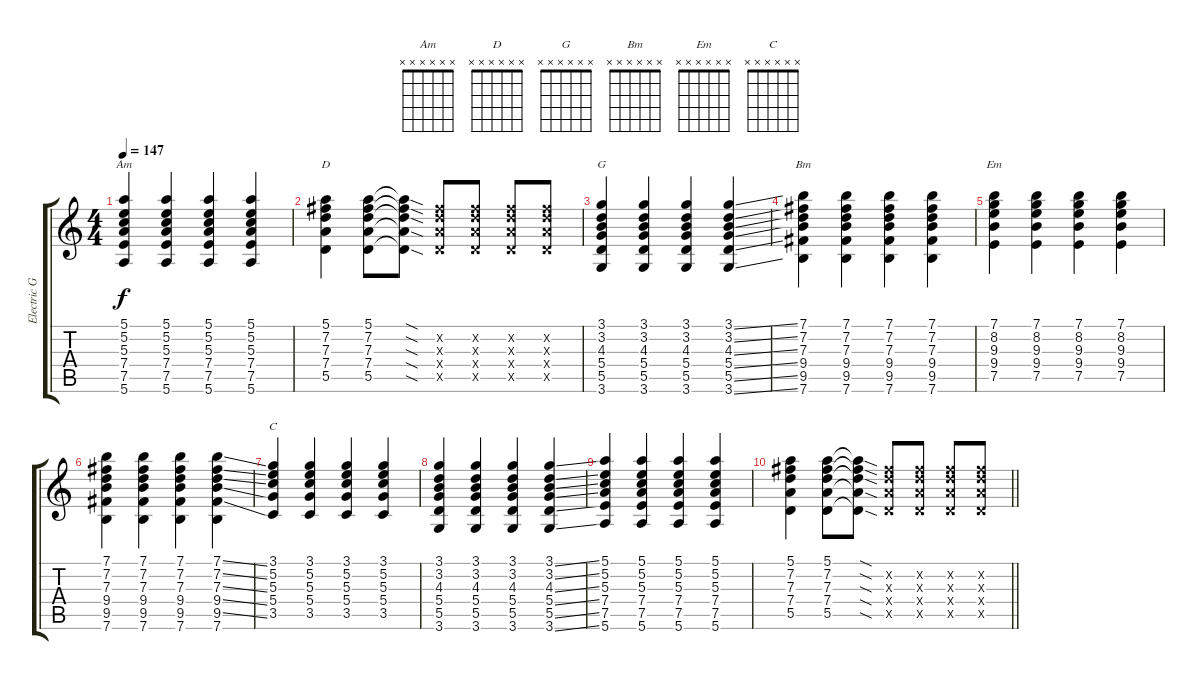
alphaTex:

\track ("Electric Guitar" "Electric G") {instrument overdrivenguitar}
\staff {score tabs}
\tuning (E4 B3 G3 D3 A2 E2) {hide}
\chord ("Am" x x x x x x)
\chord ("D" x x x x x x)
\chord ("G" x x x x x x)
\chord ("Bm" x x x x x x)
\chord ("Em" x x x x x x)
\chord ("C" x x x x x x)
\ts (4 4)
\tempo 147
\clef g2
\ks c
(5.1 5.2 5.3 7.4 7.5 5.6).4{ch "Am" dy f} (5.1 5.2 5.3 7.4 7.5 5.6).4 (5.1 5.2 5.3 7.4 7.5 5.6).4 (5.1 5.2 5.3 7.4 7.5 5.6).4 |
(5.1 7.2 7.3 7.4 5.5).4{ch "D"} (5.1 7.2 7.3 7.4 5.5).8 (5.1{sod t} 7.2{sod t} 7.3{sod t} 7.4{sod t} 5.5{sod t}).8 (7.2{x} 7.3{x} 7.4{x} 5.5{x}).8 (7.2{x} 7.3{x} 7.4{x} 5.5{x}).8 (7.2{x} 7.3{x} 7.4{x} 5.5{x}).8 (7.2{x} 7.3{x} 7.4{x} 5.5{x}).8 |
(3.1 3.2 4.3 5.4 5.5 3.6).4{ch "G"} (3.1 3.2 4.3 5.4 5.5 3.6).4 (3.1 3.2 4.3 5.4 5.5 3.6).4 (3.1{ss} 3.2{ss} 4.3{ss} 5.4{ss} 5.5{ss} 3.6{ss}).4 |
(7.1 7.2 7.3 9.4 9.5 7.6).4{ch "Bm"} (7.1 7.2 7.3 9.4 9.5 7.6).4 (7.1 7.2 7.3 9.4 9.5 7.6).4 (7.1 7.2 7.3 9.4 9.5 7.6).4 |
(7.1 8.2 9.3 9.4 7.5).4{ch "Em"} (7.1 8.2 9.3 9.4 7.5).4 (7.1 8.2 9.3 9.4 7.5).4 (7.1 8.2 9.3 9.4 7.5).4 |
(7.1 7.2 7.3 9.4 9.5 7.6).4 (7.1 7.2 7.3 9.4 9.5 7.6).4 (7.1 7.2 7.3 9.4 9.5 7.6).4 (7.1{ss} 7.2{ss} 7.3{ss} 9.4{ss} 9.5{ss} 7.6).4 |
(3.1 5.2 5.3 5.4 3.5).4{ch "C"} (3.1 5.2 5.3 5.4 3.5).4 (3.1 5.2 5.3 5.4 3.5).4 (3.1 5.2 5.3 5.4 3.5).4 |
(3.1 3.2 4.3 5.4 5.5 3.6).4 (3.1 3.2 4.3 5.4 5.5 3.6).4 (3.1 3.2 4.3 5.4 5.5 3.6).4 (3.1{ss} 3.2{ss} 4.3{ss} 5.4{ss} 5.5{ss} 3.6{ss}).4 |
(5.1 5.2 5.3 7.4 7.5 5.6).4 (5.1 5.2 5.3 7.4 7.5 5.6).4 (5.1 5.2 5.3 7.4 7.5 5.6).4 (5.1 5.2 5.3 7.4 7.5 5.6).4 |
\barLineRight lightlight
(5.1 7.2 7.3 7.4 5.5).4 (5.1 7.2 7.3 7.4 5.5).8 (5.1{sod t} 7.2{sod t} 7.3{sod t} 7.4{sod t} 5.5{sod t}).8 (7.2{x} 7.3{x} 7.4{x} 5.5{x}).8 (7.2{x} 7.3{x} 7.4{x} 5.5{x}).8 (7.2{x} 7.3{x} 7.4{x} 5.5{x}).8 (7.2{x} 7.3{x} 7.4{x} 5.5{x}).8
